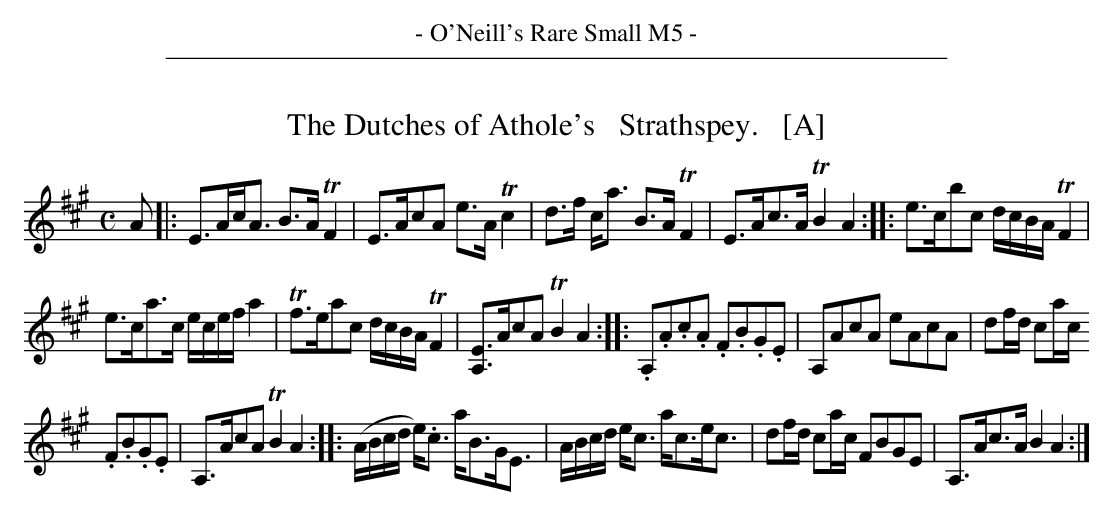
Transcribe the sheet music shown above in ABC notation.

X:1
T: The Dutches of Athole's   Strathspey.   [A]
M: C
L: 1/16
K: A
A2 |: E3AcA3 B3ATF4 | E3Ac2A2 e3ATc4 | d3f ca3 B3ATF4 | E3Ac3A TB4A4 :: e3cb2c2 dcBA TF4 |
e3ca3c ecef a4 | Tf3ea2c2 dcBA TF4 | [E3A,3]Ac2A2 TB4A4 :: .A,2.A2.c2.A2 .F2.B2.G2.E2 | A,2A2c2A2 e2A2c2A2 | d2fd c2ac
.F2.B2.G2.E2 | A,3Ac2A2 TB4A4 :: (ABcd e).c3 aB3GE3 | ABcd ec3 ac3ec3 | d2fd c2ac F2B2G2E2 | A,3Ac3A B4A4 :|
